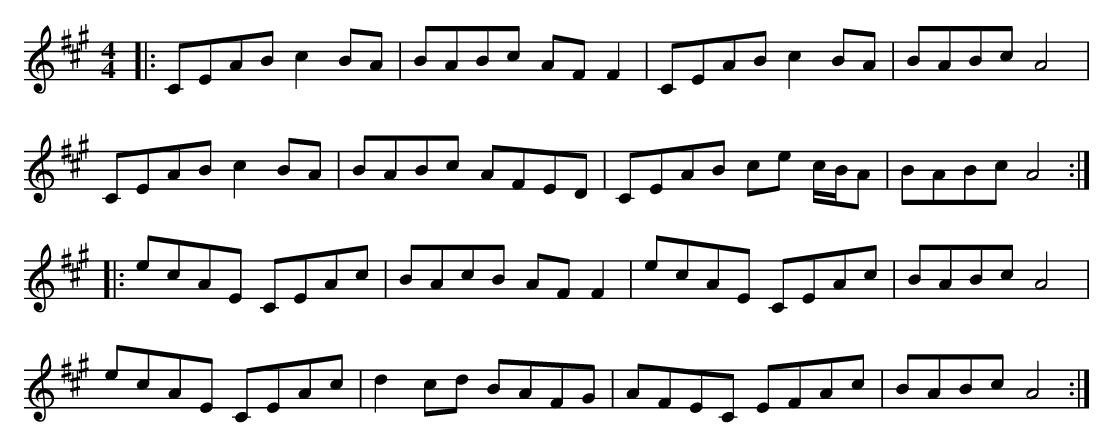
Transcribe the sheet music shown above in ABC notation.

X:1
M:4/4
K:A
|:CEAB c2BA|BABc AF F2|CEAB c2 BA|BABc A4|
CEAB c2BA|BABc AFED|CEAB ce c/B/A|BABc A4:|
|:ecAE CEAc|BAcB AF F2|ecAE CEAc|BABc A4|
ecAE CEAc|d2 cd BAFG|AFEC EFAc|BABc A4:|
